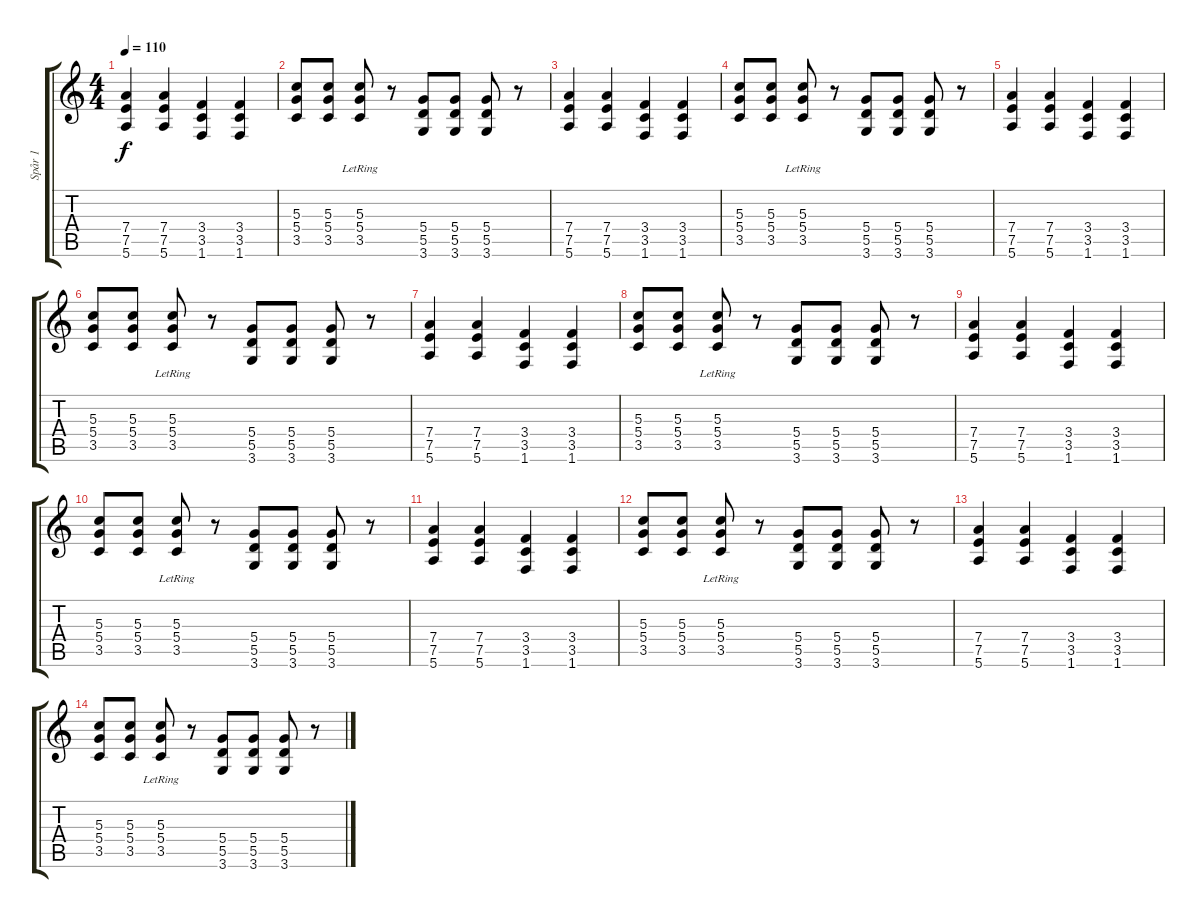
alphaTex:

\track ("Spår 1" "Spår 1") {instrument distortionguitar}
\staff {score tabs}
\tuning (E4 B3 G3 D3 A2 E2) {hide}
\ts (4 4)
\tempo 110
\clef g2
\ks c
(7.4 7.5 5.6).4{dy f} (7.4 7.5 5.6).4 (3.4 3.5 1.6).4 (3.4 3.5 1.6).4 |
(5.3 5.4 3.5).8 (5.3 5.4 3.5).8 (5.3 5.4 3.5{lr}).8 r.8 (5.4 5.5 3.6).8 (5.4 5.5 3.6).8 (5.4 5.5 3.6).8 r.8 |
(7.4 7.5 5.6).4 (7.4 7.5 5.6).4 (3.4 3.5 1.6).4 (3.4 3.5 1.6).4 |
(5.3 5.4 3.5).8 (5.3 5.4 3.5).8 (5.3 5.4 3.5{lr}).8 r.8 (5.4 5.5 3.6).8 (5.4 5.5 3.6).8 (5.4 5.5 3.6).8 r.8 |
(7.4 7.5 5.6).4 (7.4 7.5 5.6).4 (3.4 3.5 1.6).4 (3.4 3.5 1.6).4 |
(5.3 5.4 3.5).8 (5.3 5.4 3.5).8 (5.3 5.4 3.5{lr}).8 r.8 (5.4 5.5 3.6).8 (5.4 5.5 3.6).8 (5.4 5.5 3.6).8 r.8 |
(7.4 7.5 5.6).4 (7.4 7.5 5.6).4 (3.4 3.5 1.6).4 (3.4 3.5 1.6).4 |
(5.3 5.4 3.5).8 (5.3 5.4 3.5).8 (5.3 5.4 3.5{lr}).8 r.8 (5.4 5.5 3.6).8 (5.4 5.5 3.6).8 (5.4 5.5 3.6).8 r.8 |
(7.4 7.5 5.6).4 (7.4 7.5 5.6).4 (3.4 3.5 1.6).4 (3.4 3.5 1.6).4 |
(5.3 5.4 3.5).8 (5.3 5.4 3.5).8 (5.3 5.4 3.5{lr}).8 r.8 (5.4 5.5 3.6).8 (5.4 5.5 3.6).8 (5.4 5.5 3.6).8 r.8 |
(7.4 7.5 5.6).4 (7.4 7.5 5.6).4 (3.4 3.5 1.6).4 (3.4 3.5 1.6).4 |
(5.3 5.4 3.5).8 (5.3 5.4 3.5).8 (5.3 5.4 3.5{lr}).8 r.8 (5.4 5.5 3.6).8 (5.4 5.5 3.6).8 (5.4 5.5 3.6).8 r.8 |
(7.4 7.5 5.6).4 (7.4 7.5 5.6).4 (3.4 3.5 1.6).4 (3.4 3.5 1.6).4 |
(5.3 5.4 3.5).8 (5.3 5.4 3.5).8 (5.3 5.4 3.5{lr}).8 r.8 (5.4 5.5 3.6).8 (5.4 5.5 3.6).8 (5.4 5.5 3.6).8 r.8
